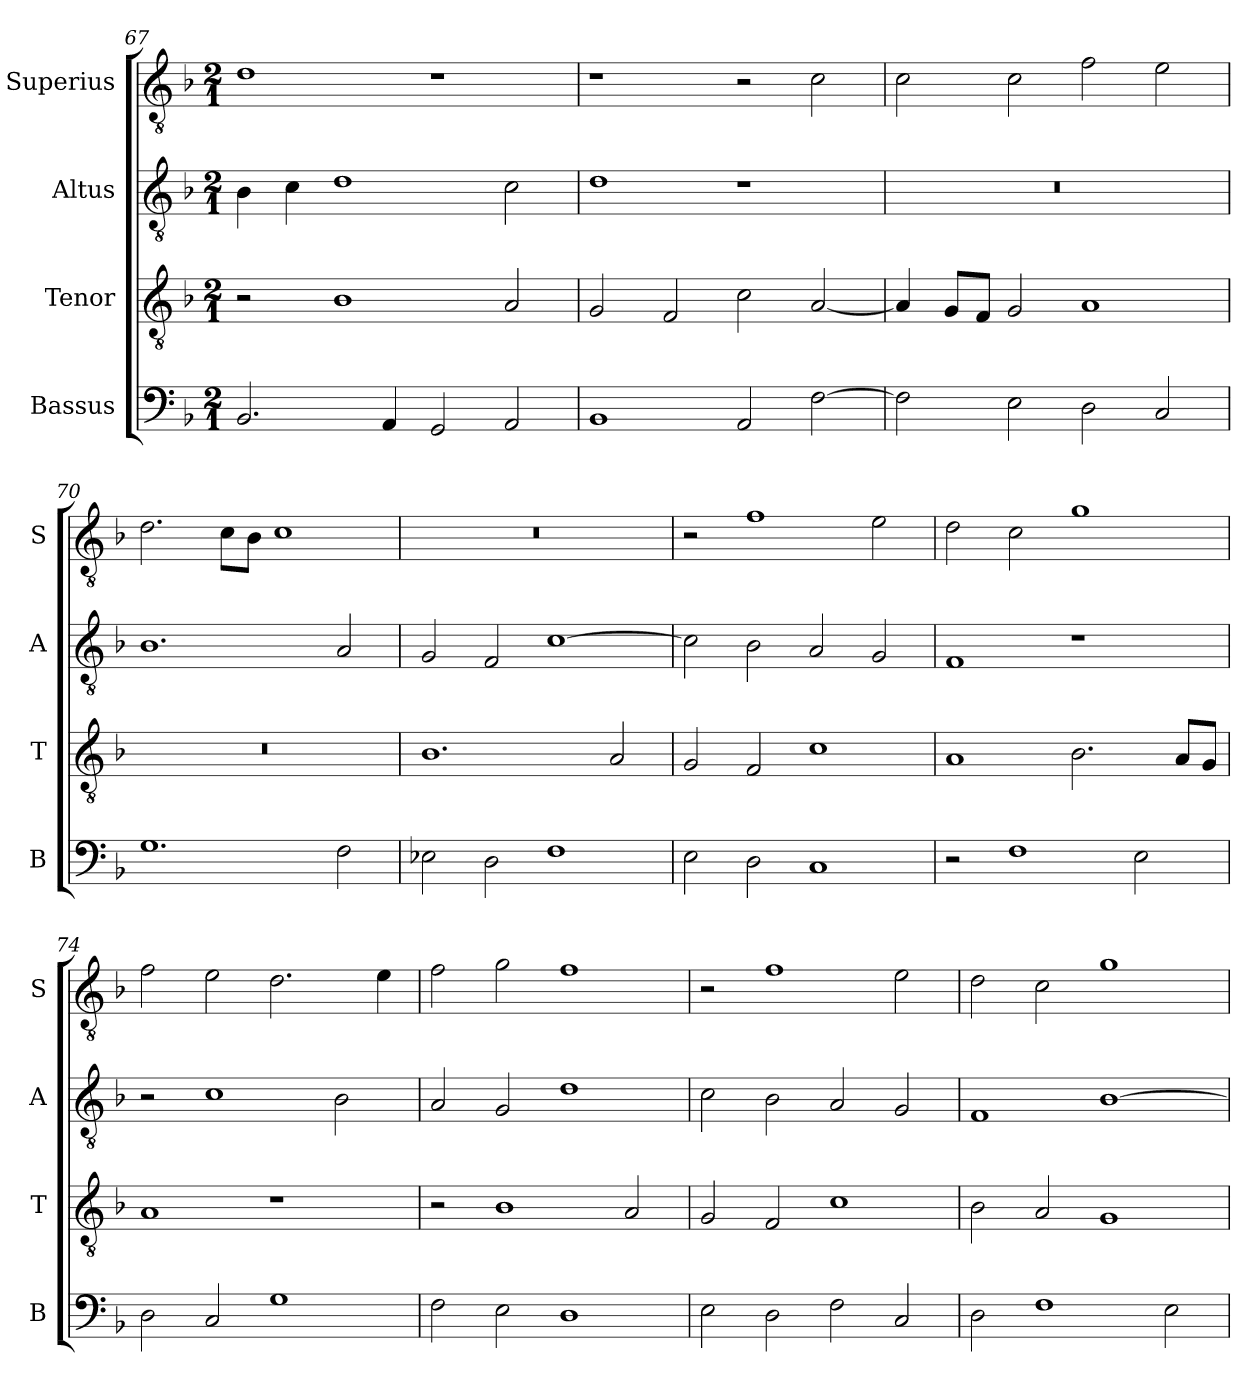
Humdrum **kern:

**kern	**kern	**kern	**kern
*part4	*part3	*part2	*part1
*staff4	*staff3	*staff2	*staff1
*I"Bassus	*I"Tenor	*I"Altus	*I"Superius
*I'B	*I'T	*I'A	*I'S
*clefF4	*clefGv2	*clefGv2	*clefGv2
*k[b-]	*k[b-]	*k[b-]	*k[b-]
*F:	*F:	*F:	*F:
*M2/1	*M2/1	*M2/1	*M2/1
=67	=67	=67	=67
2.BB-	2r	4B-	1d
.	.	4c	.
.	1B-	1d	.
4AA	.	.	.
2GG	.	.	1r
2AA	2A	2c	.
=68	=68	=68	=68
1BB-	2G	1d	1r
.	2F	.	.
2AA	2c	1r	2r
[2F	[2A	.	2c
=69	=69	=69	=69
2F]	4A]	0r	2c
.	8GL	.	.
.	8FJ	.	.
2E	2G	.	2c
2D	1A	.	2f
2C	.	.	2e
=70	=70	=70	=70
1.G	0r	1.B-	2.d
.	.	.	8cL
.	.	.	8B-J
.	.	.	1c
2F	.	2A	.
=71	=71	=71	=71
2E-X	1.B-	2G	0r
2D	.	2F	.
1F	.	[1c	.
.	2A	.	.
=72	=72	=72	=72
2E	2G	2c]	2r
2D	2F	2B-	1f
1C	1c	2A	.
.	.	2G	2e
=73	=73	=73	=73
2r	1A	1F	2d
1F	.	.	2c
.	2.B-	1r	1g
2E	.	.	.
.	8AL	.	.
.	8GJ	.	.
=74	=74	=74	=74
2D	1A	2r	2f
2C	.	1c	2e
1G	1r	.	2.d
.	.	2B-	.
.	.	.	4e
=75	=75	=75	=75
2F	2r	2A	2f
2E	1B-	2G	2g
1D	.	1d	1f
.	2A	.	.
=76	=76	=76	=76
2E	2G	2c	2r
2D	2F	2B-	1f
2F	1c	2A	.
2C	.	2G	2e
=77	=77	=77	=77
2D	2B-	1F	2d
1F	2A	.	2c
.	1G	[1B-	1g
2E	.	.	.
=	=	=	=
*-	*-	*-	*-
